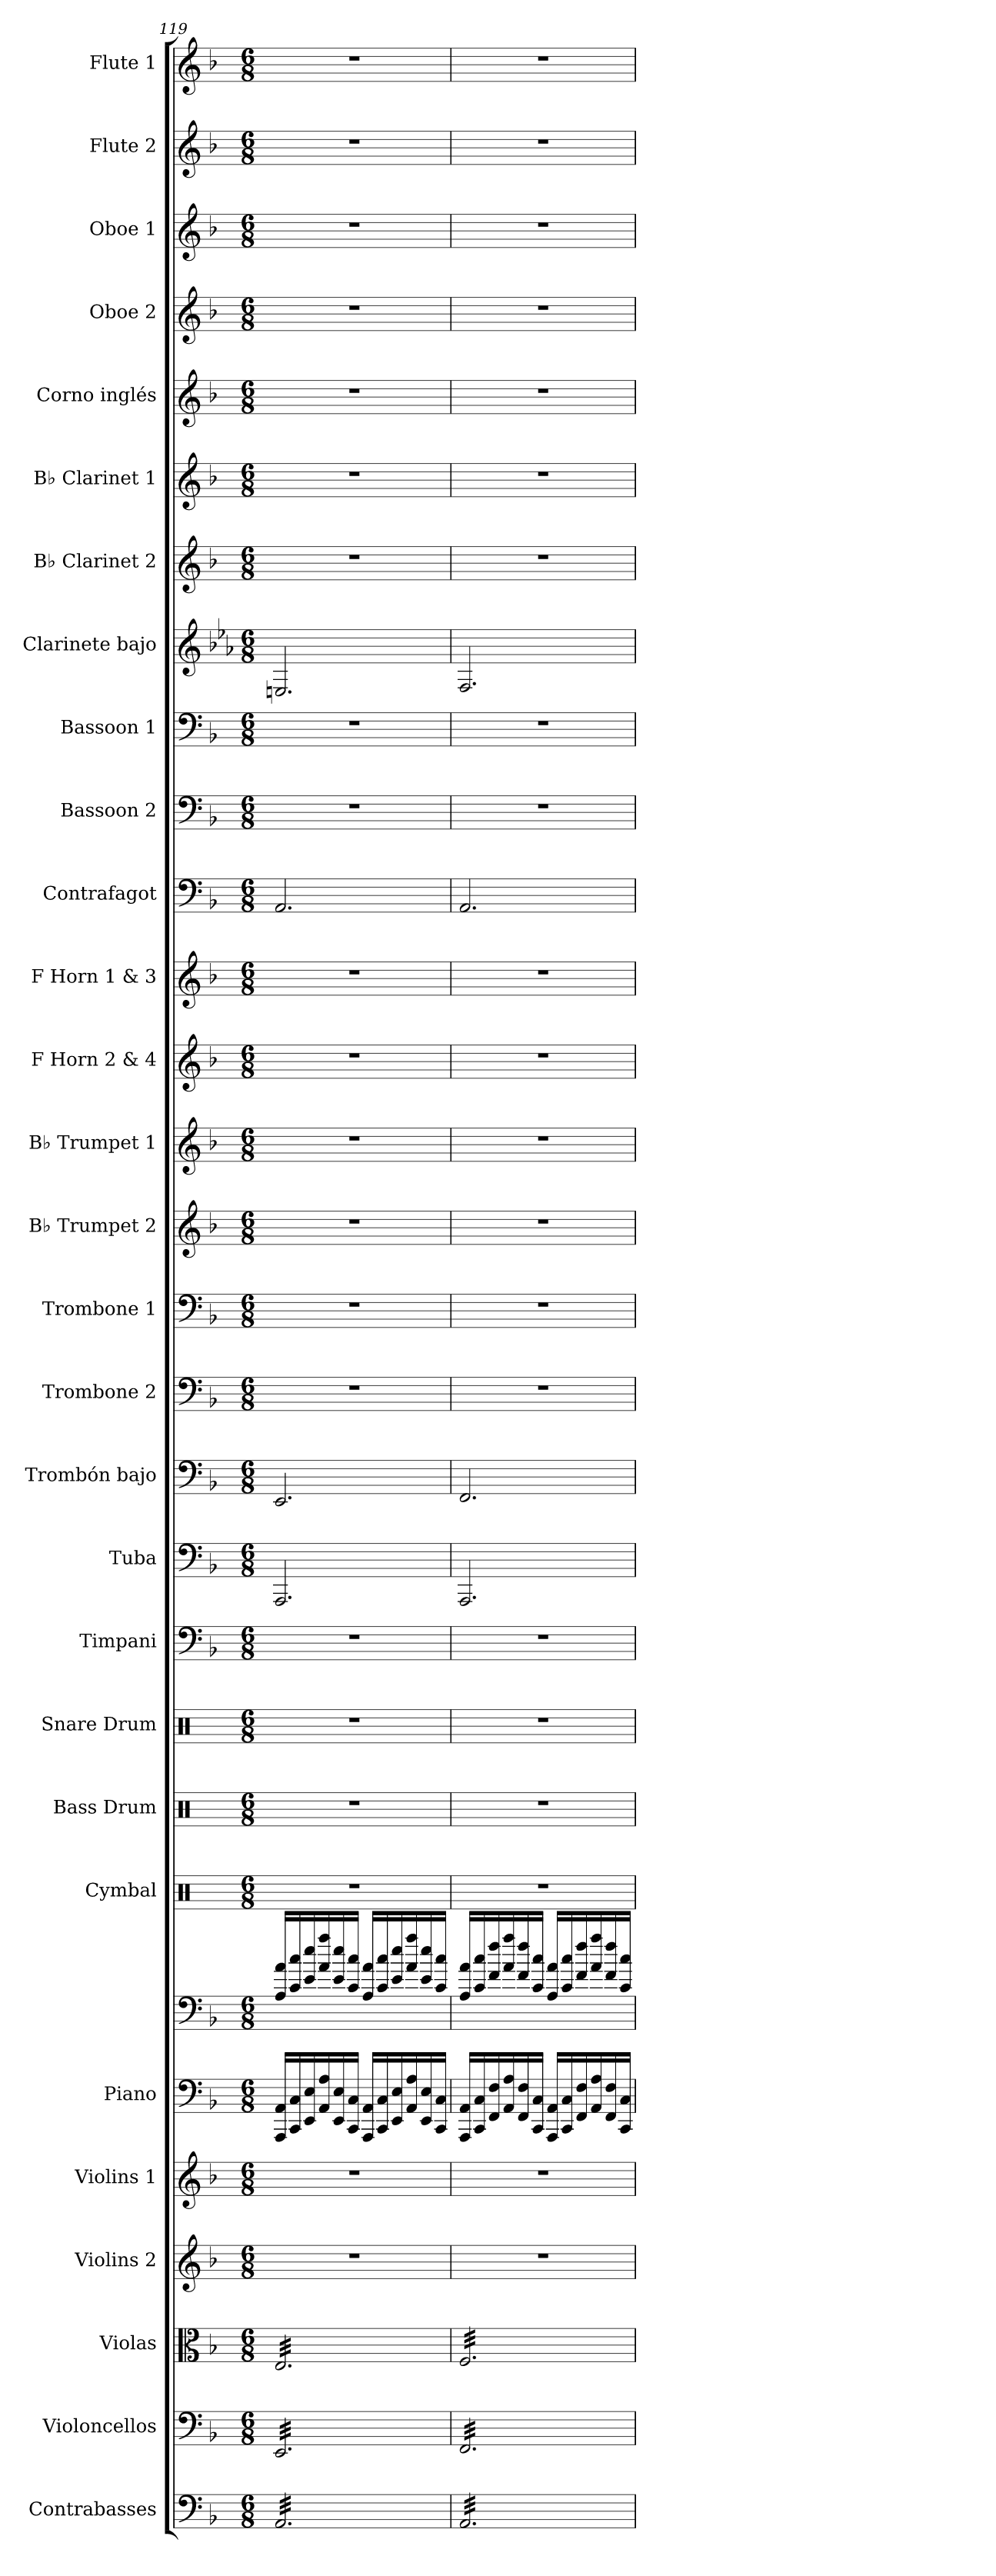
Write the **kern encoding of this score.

**kern	**kern	**kern	**kern	**kern	**kern	**kern	**kern	**kern	**kern	**kern	**kern	**kern	**kern	**kern	**kern	**kern	**kern	**kern	**kern	**kern	**kern	**kern	**kern	**kern	**kern	**kern	**kern	**kern	**kern
*part29	*part28	*part27	*part26	*part25	*part24	*part24	*part23	*part22	*part21	*part20	*part19	*part18	*part17	*part16	*part15	*part14	*part13	*part12	*part11	*part10	*part9	*part8	*part7	*part6	*part5	*part4	*part3	*part2	*part1
*staff30	*staff29	*staff28	*staff27	*staff26	*staff25	*staff24	*staff23	*staff22	*staff21	*staff20	*staff19	*staff18	*staff17	*staff16	*staff15	*staff14	*staff13	*staff12	*staff11	*staff10	*staff9	*staff8	*staff7	*staff6	*staff5	*staff4	*staff3	*staff2	*staff1
*I"Contrabasses	*I"Violoncellos	*I"Violas	*I"Violins 2	*I"Violins 1	*I"Piano	*	*I"Cymbal	*I"Bass Drum	*I"Snare Drum	*I"Timpani	*I"Tuba	*I"Trombón bajo	*I"Trombone 2	*I"Trombone 1	*I"B♭ Trumpet 2	*I"B♭ Trumpet 1	*I"F Horn 2 &amp; 4	*I"F Horn 1 &amp; 3	*I"Contrafagot	*I"Bassoon 2	*I"Bassoon 1	*I"Clarinete bajo	*I"B♭ Clarinet 2	*I"B♭ Clarinet 1	*I"Corno inglés	*I"Oboe 2	*I"Oboe 1	*I"Flute 2	*I"Flute 1
*I'Cbs.	*I'Vcs.	*I'Vlas.	*I'Vlns. 2	*I'Vlns. 1	*I'Pno.	*	*I'Cym.	*I'B. Dr.	*I'Sn. Dr.	*I'Timp.	*I'Tba.	*I'Tbn. B.	*I'Tbn. 2	*I'Tbn. 1	*I'B♭ Tpt. 2	*I'B♭ Tpt. 1	*I'F Hn. 2 4	*I'F Hn. 1 3	*I'Cfag.	*I'Bsn. 2	*I'Bsn. 1	*I'Cl. B.	*I'B♭ Cl. 2	*I'B♭ Cl. 1	*I'Cor. Ingl.	*I'Ob. 2	*I'Ob. 1	*I'Fl. 2	*I'Fl. 1
*clefF4	*clefF4	*clefC3	*clefG2	*clefG2	*clefF4	*clefF4	*clefX	*clefX	*clefX	*clefF4	*clefF4	*clefF4	*clefF4	*clefF4	*clefG2	*clefG2	*clefG2	*clefG2	*clefF4	*clefF4	*clefF4	*clefG2	*clefG2	*clefG2	*clefG2	*clefG2	*clefG2	*clefG2	*clefG2
*ITrd7c12	*	*	*	*	*	*	*	*	*	*	*	*	*	*	*ITrd1c2	*ITrd1c2	*ITrd4c7	*ITrd4c7	*ITrd7c12	*	*	*ITrd8c14	*ITrd1c2	*ITrd1c2	*ITrd4c7	*	*	*	*
*k[b-]	*k[b-]	*k[b-]	*k[b-]	*k[b-]	*k[b-]	*k[b-]	*k[]	*k[]	*k[]	*k[b-]	*k[b-]	*k[b-]	*k[b-]	*k[b-]	*k[b-e-a-]	*k[b-e-a-]	*k[b-e-]	*k[b-e-]	*k[b-]	*k[b-]	*k[b-]	*k[b-e-a-]	*k[b-e-a-]	*k[b-e-a-]	*k[b-e-]	*k[b-]	*k[b-]	*k[b-]	*k[b-]
*M6/8	*M6/8	*M6/8	*M6/8	*M6/8	*M6/8	*M6/8	*M6/8	*M6/8	*M6/8	*M6/8	*M6/8	*M6/8	*M6/8	*M6/8	*M6/8	*M6/8	*M6/8	*M6/8	*M6/8	*M6/8	*M6/8	*M6/8	*M6/8	*M6/8	*M6/8	*M6/8	*M6/8	*M6/8	*M6/8
=119	=119	=119	=119	=119	=119	=119	=119	=119	=119	=119	=119	=119	=119	=119	=119	=119	=119	=119	=119	=119	=119	=119	=119	=119	=119	=119	=119	=119	=119
*tremolo	*	*	*	*	*	*	*	*	*	*	*	*	*	*	*	*	*	*	*	*	*	*	*	*	*	*	*	*	*
*	*tremolo	*	*	*	*	*	*	*	*	*	*	*	*	*	*	*	*	*	*	*	*	*	*	*	*	*	*	*	*
*	*	*tremolo	*	*	*	*	*	*	*	*	*	*	*	*	*	*	*	*	*	*	*	*	*	*	*	*	*	*	*
32AAA/LLL	32EE/LLL	32E/LLL	2.r	2.r	16AAA/ 16AA/LL	16A/ 16a/LL	2.r	2.r	2.r	2.r	2.AAA/	2.EE/	2.r	2.r	2.r	2.r	2.r	2.r	2.AAA/	2.r	2.r	2.EEn/	2.r	2.r	2.r	2.r	2.r	2.r	2.r
32AAA/	32EE/	32E/	.	.	.	.	.	.	.	.	.	.	.	.	.	.	.	.	.	.	.	.	.	.	.	.	.	.	.
32AAA/	32EE/	32E/	.	.	16CC/ 16C/	16c/ 16cc/	.	.	.	.	.	.	.	.	.	.	.	.	.	.	.	.	.	.	.	.	.	.	.
32AAA/	32EE/	32E/	.	.	.	.	.	.	.	.	.	.	.	.	.	.	.	.	.	.	.	.	.	.	.	.	.	.	.
32AAA/	32EE/	32E/	.	.	16EE/ 16E/	16e/ 16ee/	.	.	.	.	.	.	.	.	.	.	.	.	.	.	.	.	.	.	.	.	.	.	.
32AAA/	32EE/	32E/	.	.	.	.	.	.	.	.	.	.	.	.	.	.	.	.	.	.	.	.	.	.	.	.	.	.	.
32AAA/	32EE/	32E/	.	.	16AA/ 16A/	16a/ 16aa/	.	.	.	.	.	.	.	.	.	.	.	.	.	.	.	.	.	.	.	.	.	.	.
32AAA/	32EE/	32E/	.	.	.	.	.	.	.	.	.	.	.	.	.	.	.	.	.	.	.	.	.	.	.	.	.	.	.
32AAA/	32EE/	32E/	.	.	16EE/ 16E/	16e/ 16ee/	.	.	.	.	.	.	.	.	.	.	.	.	.	.	.	.	.	.	.	.	.	.	.
32AAA/	32EE/	32E/	.	.	.	.	.	.	.	.	.	.	.	.	.	.	.	.	.	.	.	.	.	.	.	.	.	.	.
32AAA/	32EE/	32E/	.	.	16CC/ 16C/JJ	16c/ 16cc/JJ	.	.	.	.	.	.	.	.	.	.	.	.	.	.	.	.	.	.	.	.	.	.	.
32AAA/	32EE/	32E/	.	.	.	.	.	.	.	.	.	.	.	.	.	.	.	.	.	.	.	.	.	.	.	.	.	.	.
32AAA/	32EE/	32E/	.	.	16AAA/ 16AA/LL	16A/ 16a/LL	.	.	.	.	.	.	.	.	.	.	.	.	.	.	.	.	.	.	.	.	.	.	.
32AAA/	32EE/	32E/	.	.	.	.	.	.	.	.	.	.	.	.	.	.	.	.	.	.	.	.	.	.	.	.	.	.	.
32AAA/	32EE/	32E/	.	.	16CC/ 16C/	16c/ 16cc/	.	.	.	.	.	.	.	.	.	.	.	.	.	.	.	.	.	.	.	.	.	.	.
32AAA/	32EE/	32E/	.	.	.	.	.	.	.	.	.	.	.	.	.	.	.	.	.	.	.	.	.	.	.	.	.	.	.
32AAA/	32EE/	32E/	.	.	16EE/ 16E/	16e/ 16ee/	.	.	.	.	.	.	.	.	.	.	.	.	.	.	.	.	.	.	.	.	.	.	.
32AAA/	32EE/	32E/	.	.	.	.	.	.	.	.	.	.	.	.	.	.	.	.	.	.	.	.	.	.	.	.	.	.	.
32AAA/	32EE/	32E/	.	.	16AA/ 16A/	16a/ 16aa/	.	.	.	.	.	.	.	.	.	.	.	.	.	.	.	.	.	.	.	.	.	.	.
32AAA/	32EE/	32E/	.	.	.	.	.	.	.	.	.	.	.	.	.	.	.	.	.	.	.	.	.	.	.	.	.	.	.
32AAA/	32EE/	32E/	.	.	16EE/ 16E/	16e/ 16ee/	.	.	.	.	.	.	.	.	.	.	.	.	.	.	.	.	.	.	.	.	.	.	.
32AAA/	32EE/	32E/	.	.	.	.	.	.	.	.	.	.	.	.	.	.	.	.	.	.	.	.	.	.	.	.	.	.	.
32AAA/	32EE/	32E/	.	.	16CC/ 16C/JJ	16c/ 16cc/JJ	.	.	.	.	.	.	.	.	.	.	.	.	.	.	.	.	.	.	.	.	.	.	.
32AAA/JJJ	32EE/JJJ	32E/JJJ	.	.	.	.	.	.	.	.	.	.	.	.	.	.	.	.	.	.	.	.	.	.	.	.	.	.	.
=120	=120	=120	=120	=120	=120	=120	=120	=120	=120	=120	=120	=120	=120	=120	=120	=120	=120	=120	=120	=120	=120	=120	=120	=120	=120	=120	=120	=120	=120
32AAA/LLL	32FF/LLL	32F/LLL	2.r	2.r	16AAA/ 16AA/LL	16A/ 16a/LL	2.r	2.r	2.r	2.r	2.AAA/	2.FF/	2.r	2.r	2.r	2.r	2.r	2.r	2.AAA/	2.r	2.r	2.FF/	2.r	2.r	2.r	2.r	2.r	2.r	2.r
32AAA/	32FF/	32F/	.	.	.	.	.	.	.	.	.	.	.	.	.	.	.	.	.	.	.	.	.	.	.	.	.	.	.
32AAA/	32FF/	32F/	.	.	16CC/ 16C/	16c/ 16cc/	.	.	.	.	.	.	.	.	.	.	.	.	.	.	.	.	.	.	.	.	.	.	.
32AAA/	32FF/	32F/	.	.	.	.	.	.	.	.	.	.	.	.	.	.	.	.	.	.	.	.	.	.	.	.	.	.	.
32AAA/	32FF/	32F/	.	.	16FF/ 16F/	16f/ 16ff/	.	.	.	.	.	.	.	.	.	.	.	.	.	.	.	.	.	.	.	.	.	.	.
32AAA/	32FF/	32F/	.	.	.	.	.	.	.	.	.	.	.	.	.	.	.	.	.	.	.	.	.	.	.	.	.	.	.
32AAA/	32FF/	32F/	.	.	16AA/ 16A/	16a/ 16aa/	.	.	.	.	.	.	.	.	.	.	.	.	.	.	.	.	.	.	.	.	.	.	.
32AAA/	32FF/	32F/	.	.	.	.	.	.	.	.	.	.	.	.	.	.	.	.	.	.	.	.	.	.	.	.	.	.	.
32AAA/	32FF/	32F/	.	.	16FF/ 16F/	16f/ 16ff/	.	.	.	.	.	.	.	.	.	.	.	.	.	.	.	.	.	.	.	.	.	.	.
32AAA/	32FF/	32F/	.	.	.	.	.	.	.	.	.	.	.	.	.	.	.	.	.	.	.	.	.	.	.	.	.	.	.
32AAA/	32FF/	32F/	.	.	16CC/ 16C/JJ	16c/ 16cc/JJ	.	.	.	.	.	.	.	.	.	.	.	.	.	.	.	.	.	.	.	.	.	.	.
32AAA/	32FF/	32F/	.	.	.	.	.	.	.	.	.	.	.	.	.	.	.	.	.	.	.	.	.	.	.	.	.	.	.
32AAA/	32FF/	32F/	.	.	16AAA/ 16AA/LL	16A/ 16a/LL	.	.	.	.	.	.	.	.	.	.	.	.	.	.	.	.	.	.	.	.	.	.	.
32AAA/	32FF/	32F/	.	.	.	.	.	.	.	.	.	.	.	.	.	.	.	.	.	.	.	.	.	.	.	.	.	.	.
32AAA/	32FF/	32F/	.	.	16CC/ 16C/	16c/ 16cc/	.	.	.	.	.	.	.	.	.	.	.	.	.	.	.	.	.	.	.	.	.	.	.
32AAA/	32FF/	32F/	.	.	.	.	.	.	.	.	.	.	.	.	.	.	.	.	.	.	.	.	.	.	.	.	.	.	.
32AAA/	32FF/	32F/	.	.	16FF/ 16F/	16f/ 16ff/	.	.	.	.	.	.	.	.	.	.	.	.	.	.	.	.	.	.	.	.	.	.	.
32AAA/	32FF/	32F/	.	.	.	.	.	.	.	.	.	.	.	.	.	.	.	.	.	.	.	.	.	.	.	.	.	.	.
32AAA/	32FF/	32F/	.	.	16AA/ 16A/	16a/ 16aa/	.	.	.	.	.	.	.	.	.	.	.	.	.	.	.	.	.	.	.	.	.	.	.
32AAA/	32FF/	32F/	.	.	.	.	.	.	.	.	.	.	.	.	.	.	.	.	.	.	.	.	.	.	.	.	.	.	.
32AAA/	32FF/	32F/	.	.	16FF/ 16F/	16f/ 16ff/	.	.	.	.	.	.	.	.	.	.	.	.	.	.	.	.	.	.	.	.	.	.	.
32AAA/	32FF/	32F/	.	.	.	.	.	.	.	.	.	.	.	.	.	.	.	.	.	.	.	.	.	.	.	.	.	.	.
32AAA/	32FF/	32F/	.	.	16CC/ 16C/JJ	16c/ 16cc/JJ	.	.	.	.	.	.	.	.	.	.	.	.	.	.	.	.	.	.	.	.	.	.	.
32AAA/JJJ	32FF/JJJ	32F/JJJ	.	.	.	.	.	.	.	.	.	.	.	.	.	.	.	.	.	.	.	.	.	.	.	.	.	.	.
*	*	*Xtremolo	*	*	*	*	*	*	*	*	*	*	*	*	*	*	*	*	*	*	*	*	*	*	*	*	*	*	*
*	*Xtremolo	*	*	*	*	*	*	*	*	*	*	*	*	*	*	*	*	*	*	*	*	*	*	*	*	*	*	*	*
*Xtremolo	*	*	*	*	*	*	*	*	*	*	*	*	*	*	*	*	*	*	*	*	*	*	*	*	*	*	*	*	*
=	=	=	=	=	=	=	=	=	=	=	=	=	=	=	=	=	=	=	=	=	=	=	=	=	=	=	=	=	=
*-	*-	*-	*-	*-	*-	*-	*-	*-	*-	*-	*-	*-	*-	*-	*-	*-	*-	*-	*-	*-	*-	*-	*-	*-	*-	*-	*-	*-	*-
